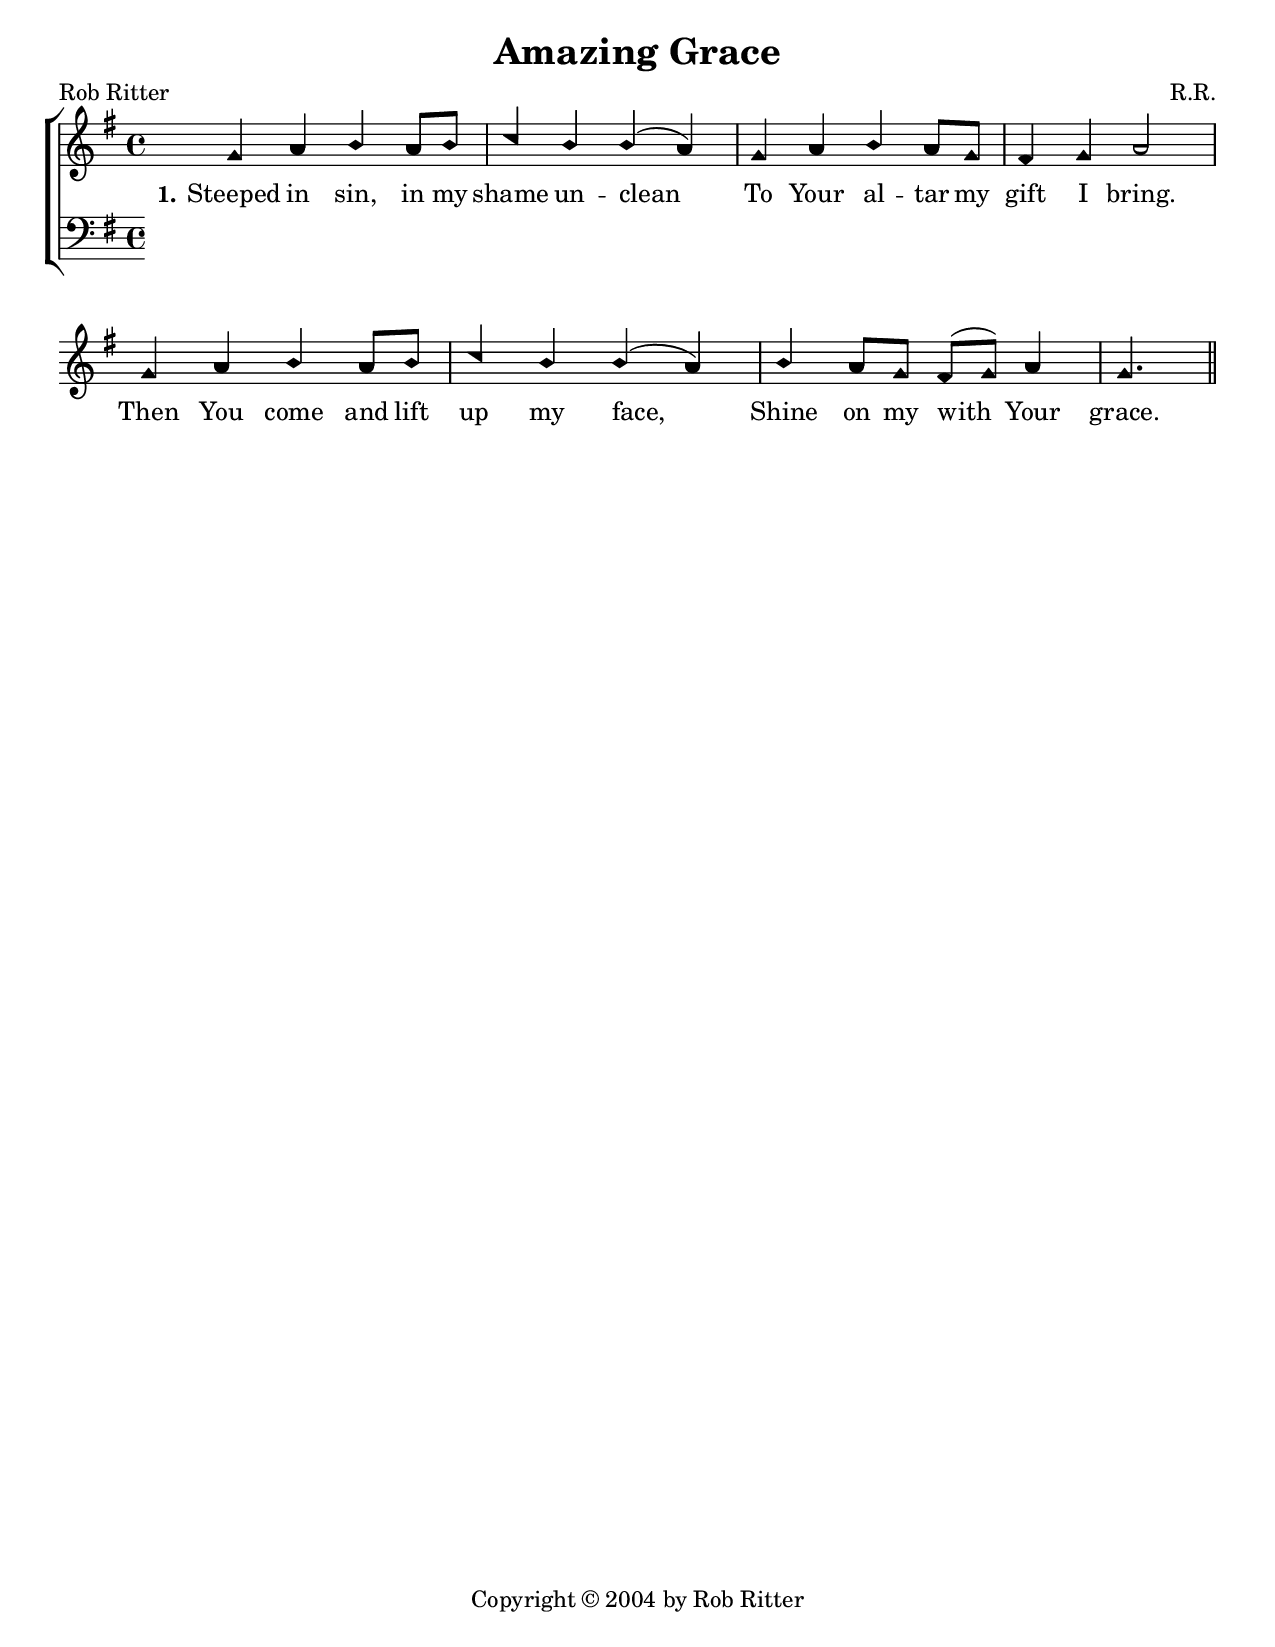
\version "2.18.2"

\header {
 	title = "Amazing Grace"
 	composer = "R.R."
 	poet = "Rob Ritter"
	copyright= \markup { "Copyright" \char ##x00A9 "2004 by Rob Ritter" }
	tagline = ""
}


\paper {
	#(set-paper-size "letter")
	indent = 0
  	page-count = #1
}


global = {
 	\key g \major
 	\time 4/4
	\aikenHeads
  	\large
  	\override Score.BarNumber.break-visibility = ##(#f #f #f)
 	%\partial 4
}


soprano = \relative c'' {
 	\global
	g4 a b a8 b c4 b b( a) g a b a8 g fis4 g a2
	g4 a b a8 b c4 b b( a) b a8 g fis( g) a4 g4.
	\bar "||"

}


alto = \relative c' {
	\global
}


tenor = \relative c' {
	\global
	\clef "bass"
}


bass = \relative c {
	\global
	\clef "bass"
}


verseOne = \lyricmode {
	\set stanza = "1."
	Steeped in sin, in my shame un -- clean
	To Your al -- tar my gift I bring.
	Then You come and lift up my face,
	Shine on my with Your grace.
	A -- maz -- ing grace, how sweet the sound
	When You de -- clare me ho -- ly!
	My life is yours, for I have found
	The mean -- ing of a -- maz -- ing grace!
}


verseTwo = \lyricmode {
	\set stanza = "2."
}


verseThree = \lyricmode {
	\set stanza = "3."
}


\score{
	\new ChoirStaff <<
		\new Staff \with {midiInstrument = #"acoustic grand"} <<
			\new Voice = "soprano" {\voiceOne \soprano}
			\new Voice = "alto" {\voiceTwo \alto}
		>>
		
		\new Lyrics {
			\lyricsto "soprano" \verseOne
		}
		\new Lyrics {
			\lyricsto "soprano" \verseTwo
		}
		\new Lyrics {
			\lyricsto "soprano" \verseThree
		}
		
		\new Staff  \with {midiInstrument = #"acoustic grand"}<<
			\new Voice = "tenor" {\voiceThree \tenor}
			\new Voice = "bass" {\voiceFour \bass}
		>>
		
	>>
	
	\layout{}
	\midi{
		\tempo 4 = 88
	}
}
